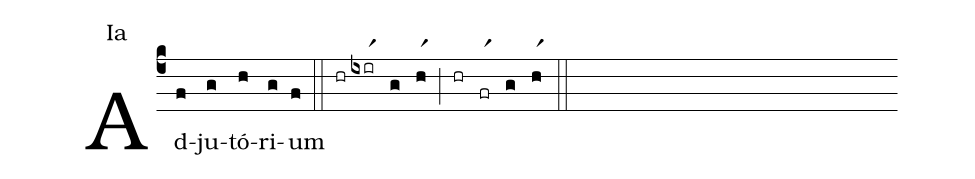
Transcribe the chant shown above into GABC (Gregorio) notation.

annotation: Ia;
%%
(c4) Ad(f)ju(g)tó(h)ri(g)um(f) (::) (hr)(ixirr1)(g)(hr1)(;)(hr)(frr1)(g)(hr1)(::)
